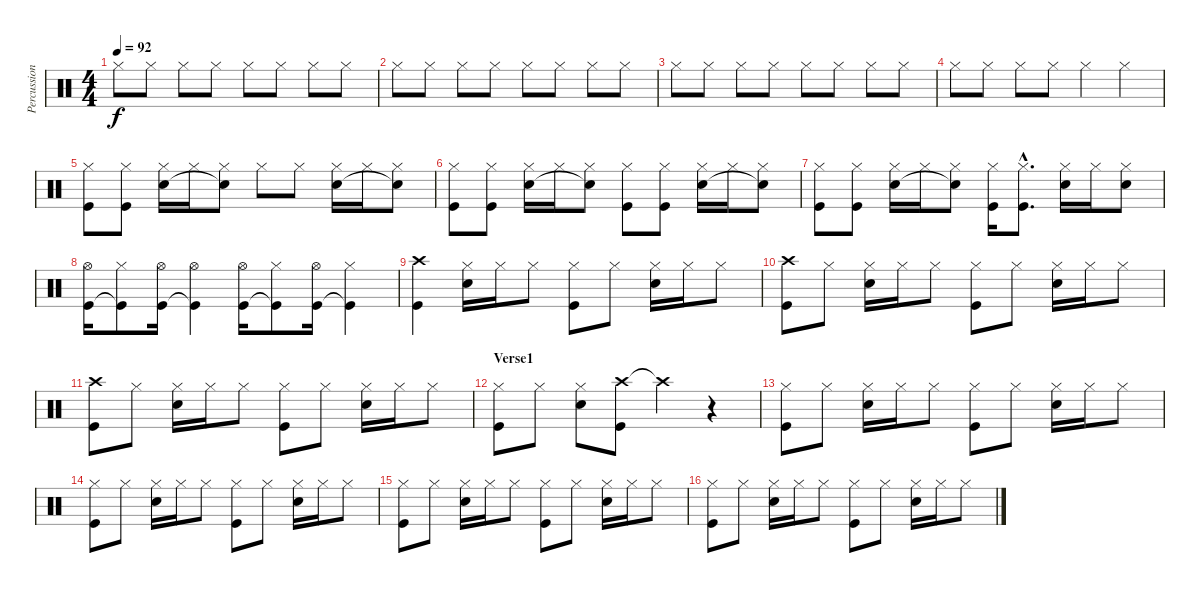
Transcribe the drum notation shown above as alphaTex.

\track ("Percussion" "Percussion") {instrument percussion}
\staff {score}
\articulation defaults
\ts (4 4)
\tempo 92
\clef neutral
\ks c "Hi-Hat (closed)".8{dy f} "Hi-Hat (closed)".8 "Hi-Hat (closed)".8 "Hi-Hat (closed)".8 "Hi-Hat (closed)".8 "Hi-Hat (closed)".8 "Hi-Hat (closed)".8 "Hi-Hat (closed)".8
|
"Hi-Hat (closed)".8 "Hi-Hat (closed)".8 "Hi-Hat (closed)".8 "Hi-Hat (closed)".8 "Hi-Hat (closed)".8 "Hi-Hat (closed)".8 "Hi-Hat (closed)".8 "Hi-Hat (closed)".8 |
"Hi-Hat (closed)".8 "Hi-Hat (closed)".8 "Hi-Hat (closed)".8 "Hi-Hat (closed)".8 "Hi-Hat (closed)".8 "Hi-Hat (closed)".8 "Hi-Hat (closed)".8 "Hi-Hat (closed)".8 |
"Hi-Hat (closed)".8 "Hi-Hat (closed)".8 "Hi-Hat (closed)".8 "Hi-Hat (closed)".8 "Hi-Hat (closed)".4 "Hi-Hat (closed)".4 |
("Hi-Hat (closed)" "Kick (hit)").8 ("Hi-Hat (closed)" "Kick (hit)").8 ("Hi-Hat (closed)" "Snare (hit) 2").16 "Hi-Hat (closed)".16 ("Hi-Hat (closed)" "Snare (hit) 2"{t}).8 "Hi-Hat (closed)".8 "Hi-Hat (closed)".8 ("Hi-Hat (closed)" "Snare (hit) 2").16 "Hi-Hat (closed)".16 ("Hi-Hat (closed)" "Snare (hit) 2"{t}).8 |
("Hi-Hat (closed)" "Kick (hit)").8 ("Hi-Hat (closed)" "Kick (hit)").8 ("Hi-Hat (closed)" "Snare (hit) 2").16 "Hi-Hat (closed)".16 ("Hi-Hat (closed)" "Snare (hit) 2"{t}).8 ("Hi-Hat (closed)" "Kick (hit)").8 ("Hi-Hat (closed)" "Kick (hit)").8 ("Hi-Hat (closed)" "Snare (hit) 2").16 "Hi-Hat (closed)".16 ("Hi-Hat (closed)" "Snare (hit) 2"{t}).8 |
("Hi-Hat (closed)" "Kick (hit)").8 ("Hi-Hat (closed)" "Kick (hit)").8 ("Hi-Hat (closed)" "Snare (hit) 2").16 "Hi-Hat (closed)".16 ("Hi-Hat (closed)" "Snare (hit) 2"{t}).8 ("Hi-Hat (closed)" "Kick (hit)").16 ("Hi-Hat (closed)"{hac} "Kick (hit)"{hac}).8{d} ("Hi-Hat (closed)" "Snare (hit) 2").16 "Hi-Hat (closed)".16 ("Hi-Hat (closed)" "Snare (hit) 2").8 |
("Hi-Hat (open)" "Kick (hit)").16 ("Hi-Hat (closed)" "Kick (hit)"{t}).8 ("Hi-Hat (open)" "Kick (hit)").16 ("Hi-Hat (open)" "Kick (hit)"{t}).4 ("Hi-Hat (open)" "Kick (hit)").16 ("Hi-Hat (closed)" "Kick (hit)"{t}).8 ("Hi-Hat (open)" "Kick (hit)").16 ("Hi-Hat (closed)" "Kick (hit)"{t}).4 |
("Crash high (hit)" "Kick (hit)").4 ("Hi-Hat (closed)" "Snare (hit) 2").16 "Hi-Hat (closed)".16 "Hi-Hat (closed)".8 ("Hi-Hat (closed)" "Kick (hit)").8 "Hi-Hat (closed)".8 ("Hi-Hat (closed)" "Snare (hit) 2").16 "Hi-Hat (closed)".16 "Hi-Hat (closed)".8 |
("Crash high (hit)" "Kick (hit)").8 "Hi-Hat (closed)".8 ("Hi-Hat (closed)" "Snare (hit) 2").16 "Hi-Hat (closed)".16 "Hi-Hat (closed)".8 ("Hi-Hat (closed)" "Kick (hit)").8 "Hi-Hat (closed)".8 ("Hi-Hat (closed)" "Snare (hit) 2").16 "Hi-Hat (closed)".16 "Hi-Hat (closed)".8 |
("Crash high (hit)" "Kick (hit)").8 "Hi-Hat (closed)".8 ("Hi-Hat (closed)" "Snare (hit) 2").16 "Hi-Hat (closed)".16 "Hi-Hat (closed)".8 ("Hi-Hat (closed)" "Kick (hit)").8 "Hi-Hat (closed)".8 ("Hi-Hat (closed)" "Snare (hit) 2").16 "Hi-Hat (closed)".16 "Hi-Hat (closed)".8 |
\section ("" "Verse1")
("Hi-Hat (closed)" "Kick (hit)").8 "Hi-Hat (closed)".8 ("Hi-Hat (closed)" "Snare (hit) 2").8 ("Crash high (hit)" "Kick (hit)").8 "Crash high (hit)"{t}.4 r.4 |
("Hi-Hat (closed)" "Kick (hit)").8 "Hi-Hat (closed)".8 ("Hi-Hat (closed)" "Snare (hit) 2").16 "Hi-Hat (closed)".16 "Hi-Hat (closed)".8 ("Hi-Hat (closed)" "Kick (hit)").8 "Hi-Hat (closed)".8 ("Hi-Hat (closed)" "Snare (hit) 2").16 "Hi-Hat (closed)".16 "Hi-Hat (closed)".8 |
("Hi-Hat (closed)" "Kick (hit)").8 "Hi-Hat (closed)".8 ("Hi-Hat (closed)" "Snare (hit) 2").16 "Hi-Hat (closed)".16 "Hi-Hat (closed)".8 ("Hi-Hat (closed)" "Kick (hit)").8 "Hi-Hat (closed)".8 ("Hi-Hat (closed)" "Snare (hit) 2").16 "Hi-Hat (closed)".16 "Hi-Hat (closed)".8 |
("Hi-Hat (closed)" "Kick (hit)").8 "Hi-Hat (closed)".8 ("Hi-Hat (closed)" "Snare (hit) 2").16 "Hi-Hat (closed)".16 "Hi-Hat (closed)".8 ("Hi-Hat (closed)" "Kick (hit)").8 "Hi-Hat (closed)".8 ("Hi-Hat (closed)" "Snare (hit) 2").16 "Hi-Hat (closed)".16 "Hi-Hat (closed)".8 |
("Hi-Hat (closed)" "Kick (hit)").8 "Hi-Hat (closed)".8 ("Hi-Hat (closed)" "Snare (hit) 2").16 "Hi-Hat (closed)".16 "Hi-Hat (closed)".8 ("Hi-Hat (closed)" "Kick (hit)").8 "Hi-Hat (closed)".8 ("Hi-Hat (closed)" "Snare (hit) 2").16 "Hi-Hat (closed)".16 "Hi-Hat (closed)".8
